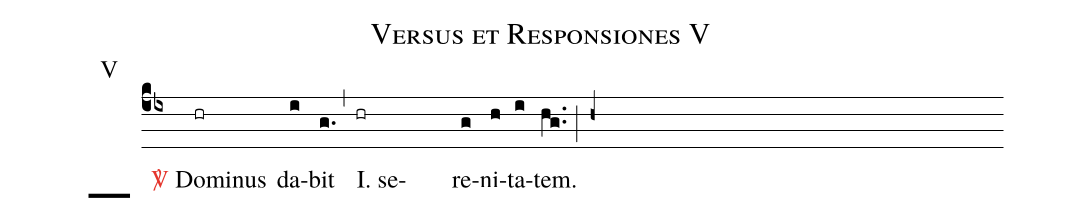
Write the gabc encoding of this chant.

name: Versus et Responsiones V;
annotation: V;
def-m1: \grealign;
%%
(cb4) _ <c><sp>V/</sp></c> Dominus(hr) da(i)bit(g.) (,) I. se([em1]hr/[20])re([em1]g)ni([em1]h)ta([em1]i)tem.([em1]hg..) (;h+)
